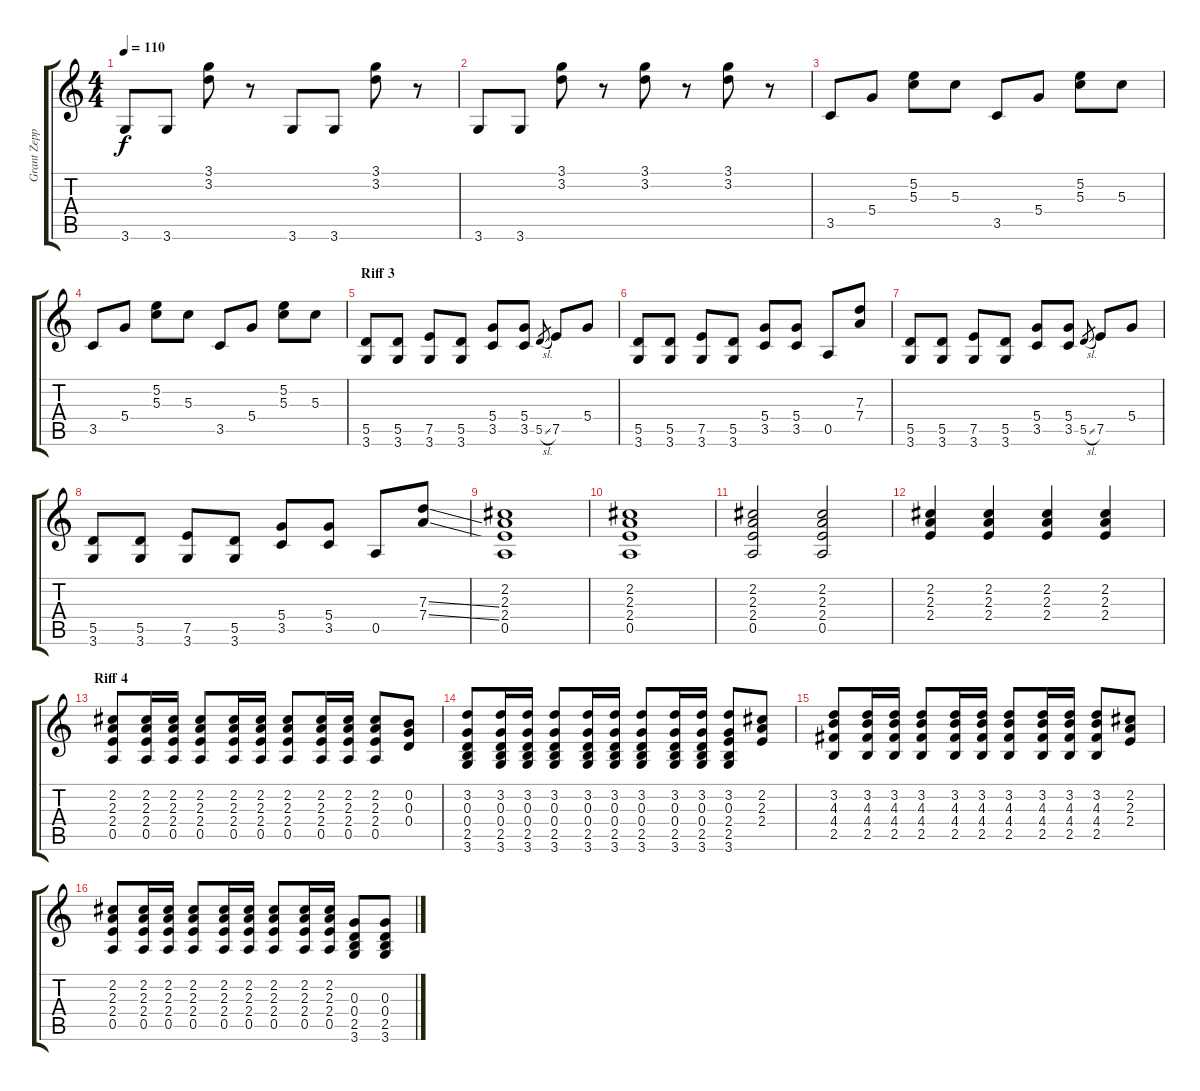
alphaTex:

\track ("Grant Zeppelin" "Grant Zepp") {instrument acousticguitarsteel}
\staff {score tabs}
\tuning (E4 B3 G3 D3 A2 E2) {hide}
\ts (4 4)
\tempo 110
\clef g2
\ks c
3.6.8{dy f} 3.6.8 (3.1 3.2).8 r.8 3.6.8 3.6.8 (3.1 3.2).8 r.8 |
3.6.8 3.6.8 (3.1 3.2).8 r.8 (3.1 3.2).8 r.8 (3.1 3.2).8 r.8 |
3.5.8 5.4.8 (5.2 5.3).8 5.3.8 3.5.8 5.4.8 (5.2 5.3).8 5.3.8 |
3.5.8 5.4.8 (5.2 5.3).8 5.3.8 3.5.8 5.4.8 (5.2 5.3).8 5.3.8 |
\section ("" "Riff 3")
(5.5 3.6).8 (5.5 3.6).8 (7.5 3.6).8 (5.5 3.6).8 (5.4 3.5).8 (5.4 3.5).8 5.5{sl}.8{gr} 7.5.8 5.4.8 |
(5.5 3.6).8 (5.5 3.6).8 (7.5 3.6).8 (5.5 3.6).8 (5.4 3.5).8 (5.4 3.5).8 0.5.8 (7.3 7.4).8 |
(5.5 3.6).8 (5.5 3.6).8 (7.5 3.6).8 (5.5 3.6).8 (5.4 3.5).8 (5.4 3.5).8 5.5{sl}.8{gr} 7.5.8 5.4.8 |
(5.5 3.6).8 (5.5 3.6).8 (7.5 3.6).8 (5.5 3.6).8 (5.4 3.5).8 (5.4 3.5).8 0.5.8 (7.3{ss} 7.4{ss}).8 |
(2.2 2.3 2.4 0.5).1 |
(2.2 2.3 2.4 0.5).1 |
(2.2 2.3 2.4 0.5).2 (2.2 2.3 2.4 0.5).2 |
(2.2 2.3 2.4).4 (2.2 2.3 2.4).4 (2.2 2.3 2.4).4 (2.2 2.3 2.4).4 |
\section ("" "Riff 4")
(2.2 2.3 2.4 0.5).8 (2.2 2.3 2.4 0.5).16 (2.2 2.3 2.4 0.5).16 (2.2 2.3 2.4 0.5).8 (2.2 2.3 2.4 0.5).16 (2.2 2.3 2.4 0.5).16 (2.2 2.3 2.4 0.5).8 (2.2 2.3 2.4 0.5).16 (2.2 2.3 2.4 0.5).16 (2.2 2.3 2.4 0.5).8 (0.2 0.3 0.4).8 |
(3.2 0.3 0.4 2.5 3.6).8 (3.2 0.3 0.4 2.5 3.6).16 (3.2 0.3 0.4 2.5 3.6).16 (3.2 0.3 0.4 2.5 3.6).8 (3.2 0.3 0.4 2.5 3.6).16 (3.2 0.3 0.4 2.5 3.6).16 (3.2 0.3 0.4 2.5 3.6).8 (3.2 0.3 0.4 2.5 3.6).16 (3.2 0.3 0.4 2.5 3.6).16 (3.2 0.3 2.4 2.5 3.6).8 (2.2 2.3 2.4).8 |
(3.2 4.3 4.4 2.5).8 (3.2 4.3 4.4 2.5).16 (3.2 4.3 4.4 2.5).16 (3.2 4.3 4.4 2.5).8 (3.2 4.3 4.4 2.5).16 (3.2 4.3 4.4 2.5).16 (3.2 4.3 4.4 2.5).8 (3.2 4.3 4.4 2.5).16 (3.2 4.3 4.4 2.5).16 (3.2 4.3 4.4 2.5).8 (2.2 2.3 2.4).8 |
(2.2 2.3 2.4 0.5).8 (2.2 2.3 2.4 0.5).16 (2.2 2.3 2.4 0.5).16 (2.2 2.3 2.4 0.5).8 (2.2 2.3 2.4 0.5).16 (2.2 2.3 2.4 0.5).16 (2.2 2.3 2.4 0.5).8 (2.2 2.3 2.4 0.5).16 (2.2 2.3 2.4 0.5).16 (0.3 0.4 2.5 3.6).8 (0.3 0.4 2.5 3.6).8
